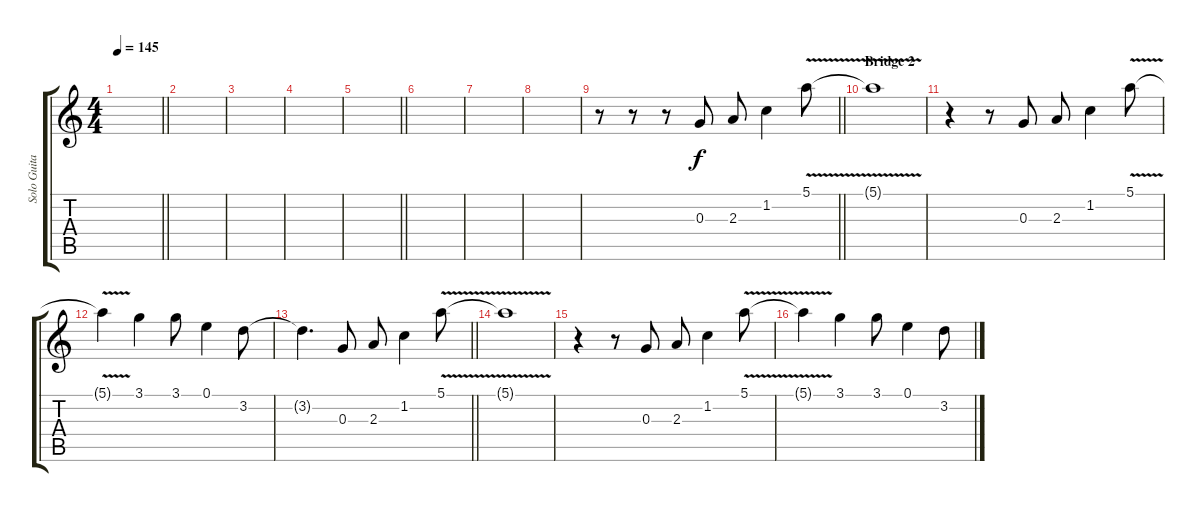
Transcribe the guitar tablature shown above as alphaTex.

\track ("Solo Guitar" "Solo Guita") {instrument distortionguitar}
\staff {score tabs}
\tuning (E4 B3 G3 D3 A2 E2) {hide}
\ts (4 4)
\tempo 145
\clef g2
\barLineRight lightlight
\ks c
|
|
|
|
\barLineRight lightlight
|
|
|
|
\barLineRight lightlight
r.8 r.8 r.8 0.3.8 2.3.8 1.2.4 5.1{v}.8 |
\section ("" "Bridge 2")
5.1{t}.1 |
r.4 r.8 0.3.8 2.3.8 1.2.4 5.1{v}.8 |
5.1{t}.4 3.1.4 3.1.8 0.1.4 3.2.8 |
\barLineRight lightlight
3.2{t}.4{d} 0.3.8 2.3.8 1.2.4 5.1{v}.8 |
5.1{t}.1 |
r.4 r.8 0.3.8 2.3.8 1.2.4 5.1{v}.8 |
5.1{t}.4 3.1.4 3.1.8 0.1.4 3.2.8
